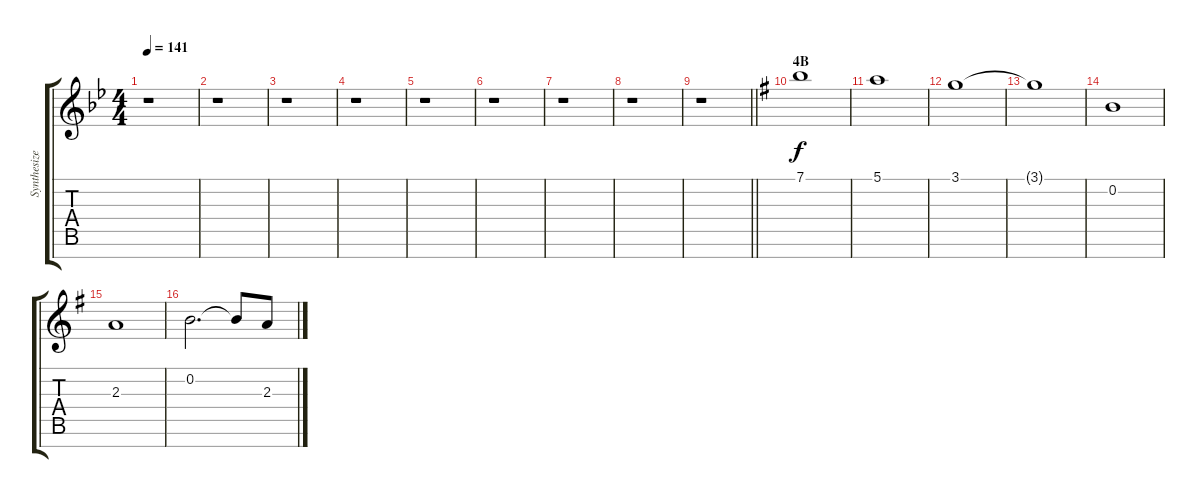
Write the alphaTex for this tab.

\track ("Synthesizer I" "Synthesize") {instrument lead2sawtooth}
\staff {score tabs}
\tuning (E5 B4 G4 D4 A3 E3 B2) {hide}
\ts (4 4)
\tempo 141
\clef g2
\ks bb
r.1{dy f} |
r.1 |
r.1 |
r.1 |
r.1 |
r.1 |
r.1 |
r.1 |
\barLineRight lightlight
r.1 |
\section ("" "4B")
\ks g
7.1.1 |
5.1.1 |
3.1.1 |
3.1{t}.1 |
0.2.1 |
2.3.1 |
0.2.2{d} 0.2{t}.8 2.3.8
